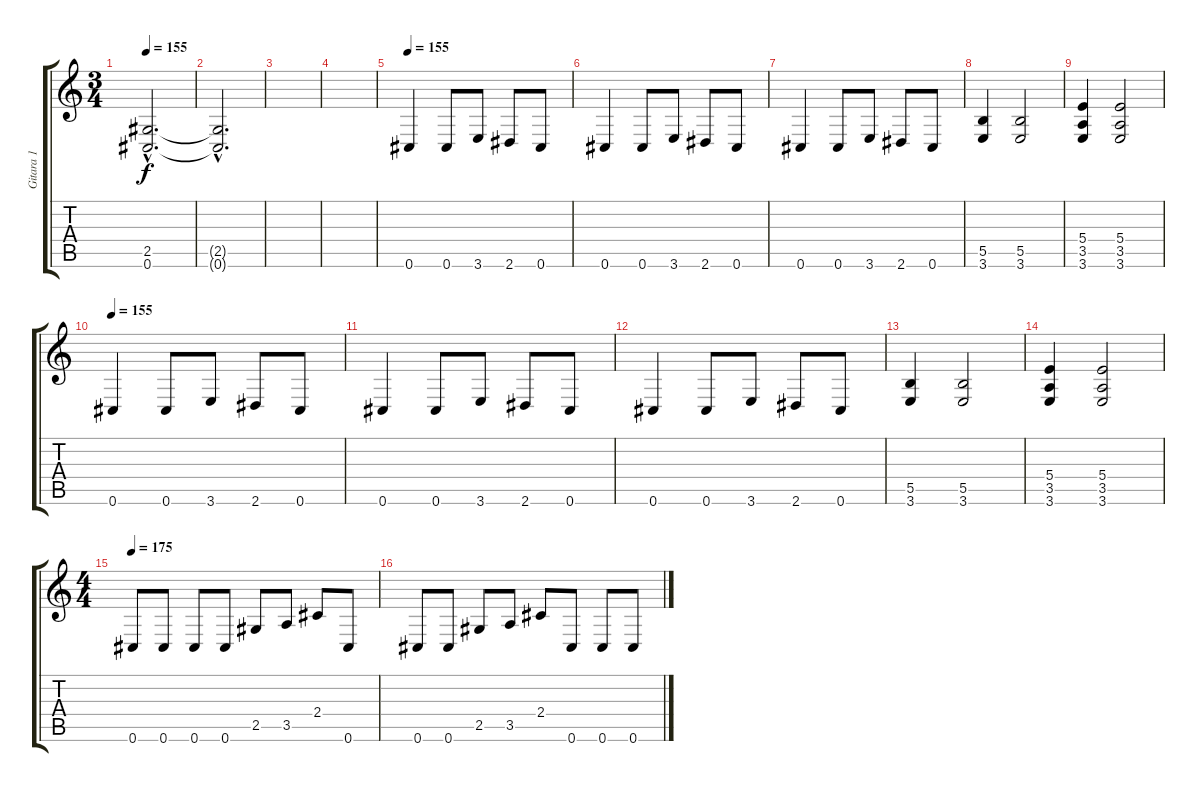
\track ("Gitara 1" "Gitara 1") {instrument distortionguitar}
\staff {score tabs}
\tuning (Db4 Ab3 E3 B2 Gb2 Db2) {hide}
\ts (3 4)
\tempo 155
\clef g2
\ks c
(2.5{hac t} 0.6{hac t}).2{d dy f} |
(2.5{hac t} 0.6{hac t}).2{d} |
|
|
\tempo 155
0.6.4{volume 16} 0.6.8 3.6.8 2.6.8 0.6.8 |
0.6.4 0.6.8 3.6.8 2.6.8 0.6.8 |
0.6.4 0.6.8 3.6.8 2.6.8 0.6.8 |
(5.5 3.6).4 (5.5 3.6).2 |
(5.4 3.5 3.6).4 (5.4 3.5 3.6).2 |
\tempo 156
\tempo 155
0.6.4 0.6.8 3.6.8 2.6.8 0.6.8 |
0.6.4 0.6.8 3.6.8 2.6.8 0.6.8 |
0.6.4 0.6.8 3.6.8 2.6.8 0.6.8 |
(5.5 3.6).4 (5.5 3.6).2 |
(5.4 3.5 3.6).4 (5.4 3.5 3.6).2 |
\ts (4 4)
\tempo 175
0.6.8 0.6.8 0.6.8 0.6.8 2.5.8 3.5.8 2.4.8 0.6.8 |
0.6.8 0.6.8 2.5.8 3.5.8 2.4.8 0.6.8 0.6.8 0.6.8
